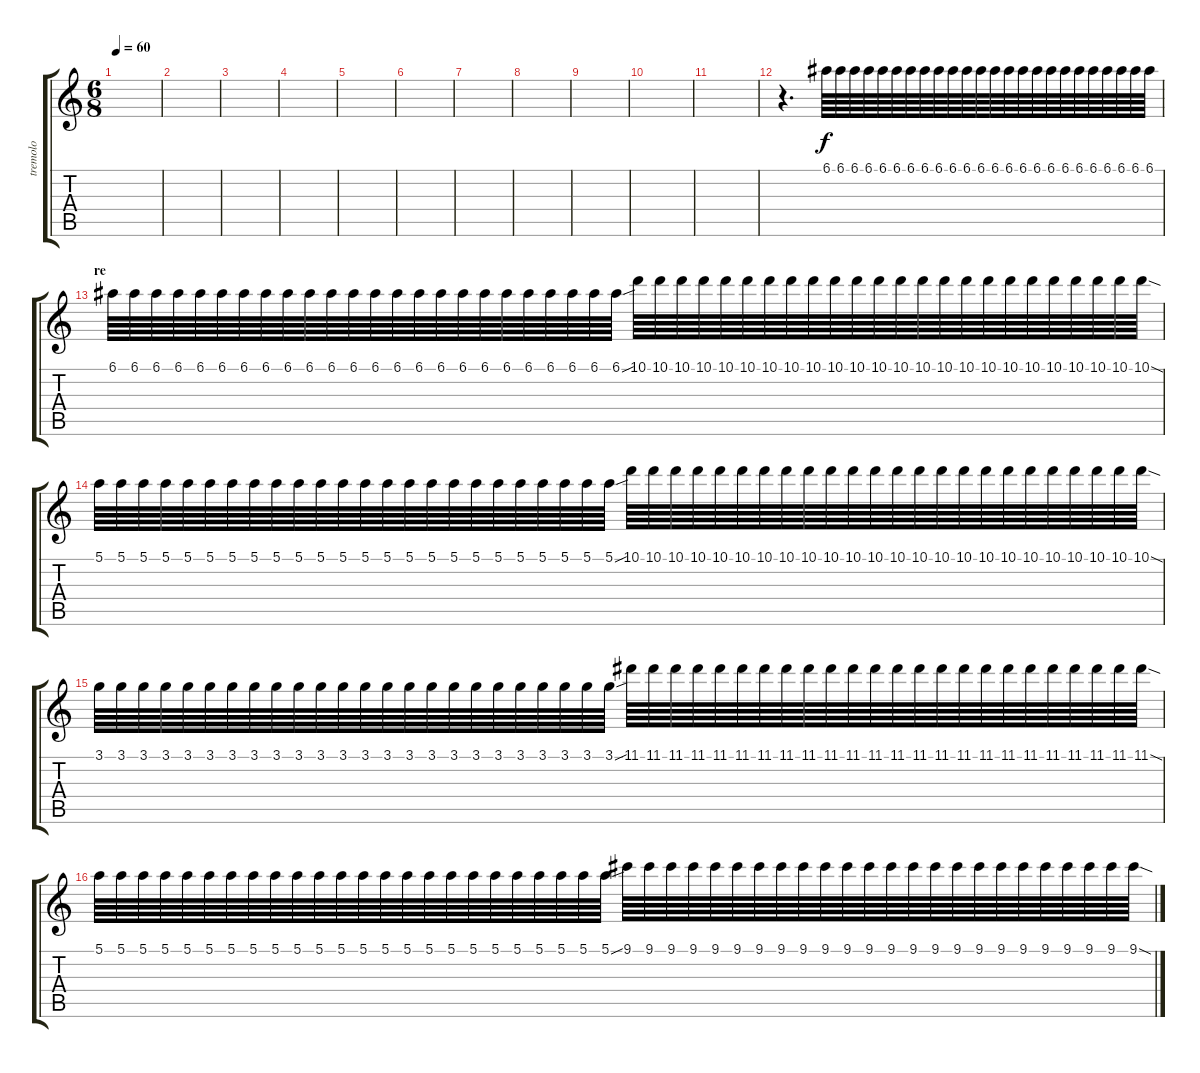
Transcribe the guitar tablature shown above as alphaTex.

\track ("tremolo" "tremolo") {instrument acousticguitarnylon}
\staff {score tabs}
\tuning (E4 B3 G3 D3 A2 E2) {hide}
\ts (6 8)
\tempo 60
\clef g2
\ks c
|
|
|
|
|
|
|
|
|
|
|
r.4{d} 6.1.64{volume 9} 6.1.64 6.1.64 6.1.64 6.1.64 6.1.64 6.1.64 6.1.64 6.1.64 6.1.64 6.1.64 6.1.64 6.1.64 6.1.64 6.1.64 6.1.64 6.1.64 6.1.64 6.1.64 6.1.64 6.1.64 6.1.64 6.1.64 6.1.64 |
\section ("" "re")
6.1.64 6.1.64 6.1.64 6.1.64 6.1.64 6.1.64 6.1.64 6.1.64 6.1.64 6.1.64 6.1.64 6.1.64 6.1.64 6.1.64 6.1.64 6.1.64 6.1.64 6.1.64 6.1.64 6.1.64 6.1.64 6.1.64 6.1.64 6.1{sou}.64 10.1.64 10.1.64 10.1.64 10.1.64 10.1.64 10.1.64 10.1.64 10.1.64 10.1.64 10.1.64 10.1.64 10.1.64 10.1.64 10.1.64 10.1.64 10.1.64 10.1.64 10.1.64 10.1.64 10.1.64 10.1.64 10.1.64 10.1.64 10.1{sod}.64 |
5.1.64 5.1.64 5.1.64 5.1.64 5.1.64 5.1.64 5.1.64 5.1.64 5.1.64 5.1.64 5.1.64 5.1.64 5.1.64 5.1.64 5.1.64 5.1.64 5.1.64 5.1.64 5.1.64 5.1.64 5.1.64 5.1.64 5.1.64 5.1{sou}.64 10.1.64 10.1.64 10.1.64 10.1.64 10.1.64 10.1.64 10.1.64 10.1.64 10.1.64 10.1.64 10.1.64 10.1.64 10.1.64 10.1.64 10.1.64 10.1.64 10.1.64 10.1.64 10.1.64 10.1.64 10.1.64 10.1.64 10.1.64 10.1{sod}.64 |
3.1.64 3.1.64 3.1.64 3.1.64 3.1.64 3.1.64 3.1.64 3.1.64 3.1.64 3.1.64 3.1.64 3.1.64 3.1.64 3.1.64 3.1.64 3.1.64 3.1.64 3.1.64 3.1.64 3.1.64 3.1.64 3.1.64 3.1.64 3.1{sou}.64 11.1.64 11.1.64 11.1.64 11.1.64 11.1.64 11.1.64 11.1.64 11.1.64 11.1.64 11.1.64 11.1.64 11.1.64 11.1.64 11.1.64 11.1.64 11.1.64 11.1.64 11.1.64 11.1.64 11.1.64 11.1.64 11.1.64 11.1.64 11.1{sod}.64 |
5.1.64 5.1.64 5.1.64 5.1.64 5.1.64 5.1.64 5.1.64 5.1.64 5.1.64 5.1.64 5.1.64 5.1.64 5.1.64 5.1.64 5.1.64 5.1.64 5.1.64 5.1.64 5.1.64 5.1.64 5.1.64 5.1.64 5.1.64 5.1{sou}.64 9.1.64 9.1.64 9.1.64 9.1.64 9.1.64 9.1.64 9.1.64 9.1.64 9.1.64 9.1.64 9.1.64 9.1.64 9.1.64 9.1.64 9.1.64 9.1.64 9.1.64 9.1.64 9.1.64 9.1.64 9.1.64 9.1.64 9.1.64 9.1{sod}.64
